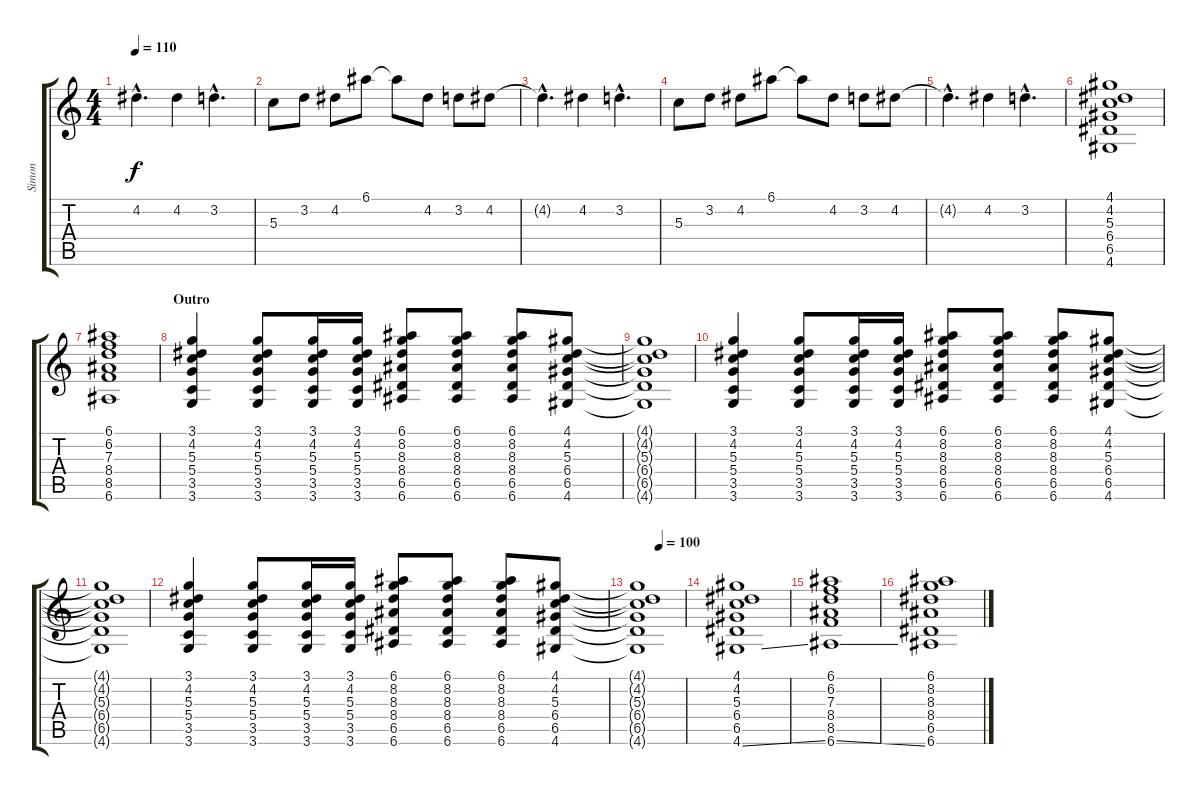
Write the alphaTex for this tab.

\track ("Simon" "Simon") {instrument acousticguitarsteel}
\staff {score tabs}
\tuning (E4 B3 G3 D3 A2 E2) {hide}
\ts (4 4)
\tempo 110
\clef g2
\ks c
4.2{hac t}.4{d dy f} 4.2.4 3.2{hac}.4{d} |
5.3.8 3.2.8 4.2.8 6.1.8 6.1{t}.8 4.2.8 3.2.8 4.2.8 |
4.2{hac t}.4{d} 4.2.4 3.2{hac}.4{d} |
5.3.8 3.2.8 4.2.8 6.1.8 6.1{t}.8 4.2.8 3.2.8 4.2.8 |
4.2{hac t}.4{d} 4.2.4 3.2{hac}.4{d} |
(4.1 4.2 5.3 6.4 6.5 4.6).1 |
(6.1 6.2 7.3 8.4 8.5 6.6).1 |
\section ("" "Outro")
(3.1 4.2 5.3 5.4 3.5 3.6).4 (3.1 4.2 5.3 5.4 3.5 3.6).8 (3.1 4.2 5.3 5.4 3.5 3.6).16 (3.1 4.2 5.3 5.4 3.5 3.6).16 (6.1 8.2 8.3 8.4 6.5 6.6).8 (6.1 8.2 8.3 8.4 6.5 6.6).8 (6.1 8.2 8.3 8.4 6.5 6.6).8 (4.1 4.2 5.3 6.4 6.5 4.6).8 |
(4.1{t} 4.2{t} 5.3{t} 6.4{t} 6.5{t} 4.6{t}).1 |
(3.1 4.2 5.3 5.4 3.5 3.6).4 (3.1 4.2 5.3 5.4 3.5 3.6).8 (3.1 4.2 5.3 5.4 3.5 3.6).16 (3.1 4.2 5.3 5.4 3.5 3.6).16 (6.1 8.2 8.3 8.4 6.5 6.6).8 (6.1 8.2 8.3 8.4 6.5 6.6).8 (6.1 8.2 8.3 8.4 6.5 6.6).8 (4.1 4.2 5.3 6.4 6.5 4.6).8 |
(4.1{t} 4.2{t} 5.3{t} 6.4{t} 6.5{t} 4.6{t}).1 |
(3.1 4.2 5.3 5.4 3.5 3.6).4 (3.1 4.2 5.3 5.4 3.5 3.6).8 (3.1 4.2 5.3 5.4 3.5 3.6).16 (3.1 4.2 5.3 5.4 3.5 3.6).16 (6.1 8.2 8.3 8.4 6.5 6.6).8 (6.1 8.2 8.3 8.4 6.5 6.6).8 (6.1 8.2 8.3 8.4 6.5 6.6).8 (4.1 4.2 5.3 6.4 6.5 4.6).8 |
\tempo (100 0.375)
(4.1{t} 4.2{t} 5.3{t} 6.4{t} 6.5{t} 4.6{t}).1 |
(4.1 4.2 5.3 6.4 6.5 4.6{ss}).1 |
(6.1 6.2 7.3 8.4 8.5 6.6{ss}).1 |
(6.1 8.2 8.3 8.4 6.5 6.6).1
